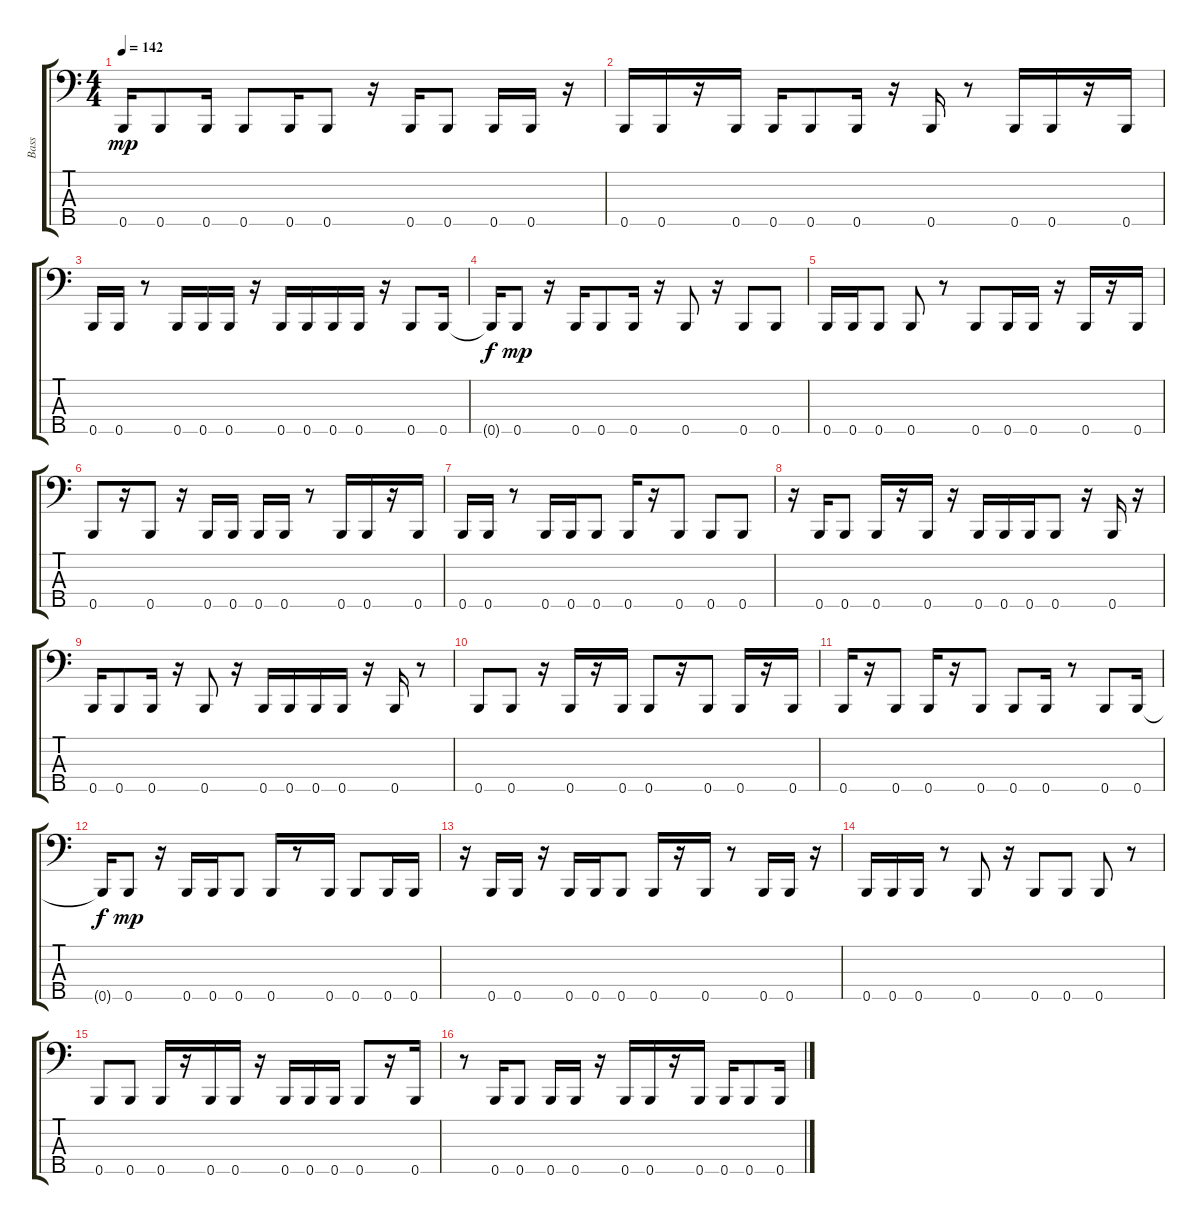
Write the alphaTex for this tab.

\track ("Bass" "Bass") {instrument electricbassfinger}
\staff {score tabs}
\tuning (G2 D2 A1 E1 B0) {hide}
\ts (4 4)
\tempo 142
\clef f4
\ks c
0.5.16{dy mp} 0.5.8 0.5.16 0.5.8 0.5.16 0.5.8 r.16 0.5.16 0.5.8 0.5.16 0.5.16 r.16 |
0.5.16 0.5.16 r.16 0.5.16 0.5.16 0.5.8 0.5.16 r.16 0.5.16 r.8 0.5.16 0.5.16 r.16 0.5.16 |
0.5.16 0.5.16 r.8 0.5.16 0.5.16 0.5.16 r.16 0.5.16 0.5.16 0.5.16 0.5.16 r.16 0.5.8 0.5.16 |
0.5{t}.16{dy f} 0.5.8{dy mp} r.16 0.5.16 0.5.8 0.5.16 r.16 0.5.8 r.16 0.5.8 0.5.8 |
0.5.16 0.5.16 0.5.8 0.5.8 r.8 0.5.8 0.5.16 0.5.16 r.16 0.5.16 r.16 0.5.16 |
0.5.8 r.16 0.5.8 r.16 0.5.16 0.5.16 0.5.16 0.5.16 r.8 0.5.16 0.5.16 r.16 0.5.16 |
0.5.16 0.5.16 r.8 0.5.16 0.5.16 0.5.8 0.5.16 r.16 0.5.8 0.5.8 0.5.8 |
r.16 0.5.16 0.5.8 0.5.16 r.16 0.5.16 r.16 0.5.16 0.5.16 0.5.16 0.5.8 r.16 0.5.16 r.16 |
0.5.16 0.5.8 0.5.16 r.16 0.5.8 r.16 0.5.16 0.5.16 0.5.16 0.5.16 r.16 0.5.16 r.8 |
0.5.8 0.5.8 r.16 0.5.16 r.16 0.5.16 0.5.8 r.16 0.5.8 0.5.16 r.16 0.5.16 |
0.5.16 r.16 0.5.8 0.5.16 r.16 0.5.8 0.5.8 0.5.16 r.8 0.5.8 0.5.16 |
0.5{t}.16{dy f} 0.5.8{dy mp} r.16 0.5.16 0.5.16 0.5.8 0.5.16 r.8 0.5.16 0.5.8 0.5.16 0.5.16 |
r.16 0.5.16 0.5.16 r.16 0.5.16 0.5.16 0.5.8 0.5.16 r.16 0.5.16 r.8 0.5.16 0.5.16 r.16 |
0.5.16 0.5.16 0.5.16 r.8 0.5.8 r.16 0.5.8 0.5.8 0.5.8 r.8 |
0.5.8 0.5.8 0.5.16 r.16 0.5.16 0.5.16 r.16 0.5.16 0.5.16 0.5.16 0.5.8 r.16 0.5.16 |
r.8 0.5.16 0.5.8 0.5.16 0.5.16 r.16 0.5.16 0.5.16 r.16 0.5.16 0.5.16 0.5.8 0.5.16
